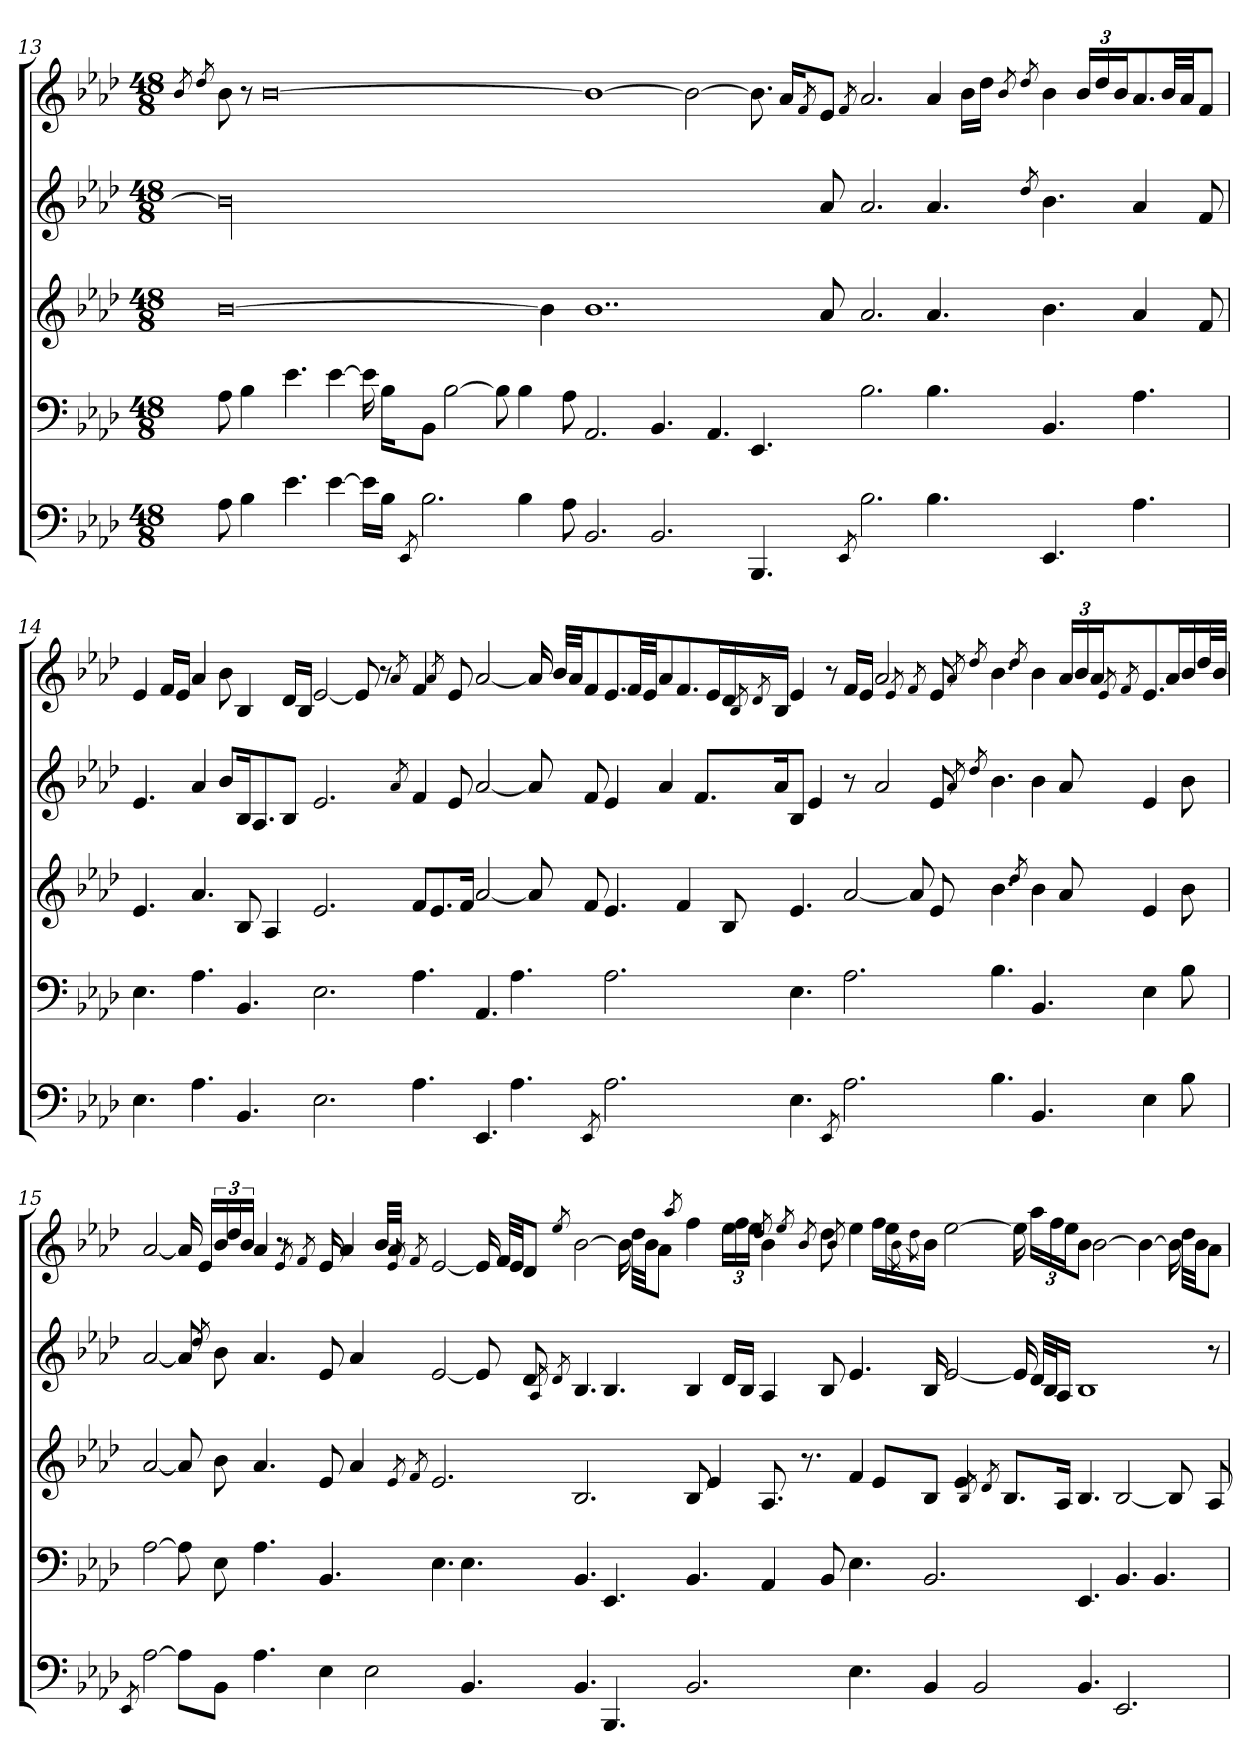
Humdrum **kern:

**kern	**kern	**kern	**kern	**kern
*part5	*part4	*part3	*part2	*part1
*staff5	*staff4	*staff3	*staff2	*staff1
*clefF4	*clefF4	*clefG2	*clefG2	*clefG2
*k[b-e-a-d-]	*k[b-e-a-d-]	*k[b-e-a-d-]	*k[b-e-a-d-]	*k[b-e-a-d-]
*M48/8	*M48/8	*M48/8	*M48/8	*M48/8
=13	=13	=13	=13	=13
.	.	.	.	8qb-
.	.	.	.	8qdd-
8A-	8A-	[0b-	00b-]	8b-
4B-	4B-	.	.	8r
.	.	.	.	[0b-
4.e-	4.e-	.	.	.
[4e-	[4e-	.	.	.
16e-\LL]	16e-]	.	.	.
16B-\JJ	16B-\KL	.	.	.
8qEE-	.	.	.	.
2.B-	8BB-\J	.	.	.
.	[2B-	.	.	.
.	8B-]	.	.	.
4B-	4B-	.	.	.
.	.	4b-]	.	.
8A-	8A-	.	.	.
2.BB-	2.AA-	1..b-	.	1b-_
2.BB-	4.BB-	.	.	.
.	.	.	.	2b-_
.	4.AA-	.	.	.
4.BBB-	4.EE-	.	.	8.b-]
.	.	.	.	16a-/KL
.	.	.	.	8qf/
.	.	8a-	8a-	8e-/J
8qEE-	.	.	.	8qf
2.B-	2.B-	2.a-	2.a-	2.a-
4.B-	4.B-	4.a-	4.a-	4a-
.	.	.	.	16b-\LL
.	.	.	.	16dd-\JJ
.	.	.	.	8qb-
.	.	.	8qdd-	8qdd-
4.EE-	4.BB-	4.b-	4.b-	4b-
.	.	.	.	24b-/LL
.	.	.	.	24dd-/
.	.	.	.	24b-/J
4.A-	4.A-	4a-	4a-	8.a-/
.	.	.	.	32b-/LL
.	.	.	.	32a-/JJ
.	.	8f	8f	8f/J
=14	=14	=14	=14	=14
4.E-	4.E-	4.e-	4.e-	4e-
.	.	.	.	16f/LL
.	.	.	.	16e-/JJ
4.A-	4.A-	4.a-	4a-	4a-
.	.	.	8b-/L	8b-
4.BB-	4.BB-	8B-	16B-/K	4B-
.	.	.	8.A-/	.
.	.	4A-	.	.
.	.	.	8B-/J	16d-/LL
.	.	.	.	16B-/JJ
2.E-	2.E-	2.e-	2.e-	[2e-
.	.	.	.	8e-]
.	.	.	.	8r
.	.	.	8qa-	8qa-
4.A-	4.A-	8f/L	4f	4f
.	.	8.e-/	.	.
.	.	.	.	8qa-
.	.	.	8e-	8e-
.	.	16f/Jk	.	.
4.EE-	4.AA-	[2a-	[2a-	[2a-
4.A-	4.A-	.	.	.
.	.	8a-]	8a-]	16a-]
.	.	.	.	32b-/LLL
.	.	.	.	32a-/JJ
.	.	8f	8f	8f/
8qEE-	.	.	.	.
2.A-	2.A-	4.e-	4e-	8.e-/
.	.	.	.	32f/LL
.	.	.	.	32e-/JJ
.	.	.	4a-	8a-/
.	.	4f	.	8.f/
.	.	.	8.f/L	.
.	.	.	.	16e-/L
.	.	8B-	.	16d-/
.	.	.	.	8qB-/
.	.	.	.	8qd-/
.	.	.	16a-/K	16B-/JJ
4.E-	4.E-	4.e-	8B-/J	4e-
.	.	.	4e-	.
.	.	.	.	8r
8qEE-	.	.	.	.
2.A-	2.A-	[2a-	8r	16f/LL
.	.	.	.	16e-/JJ
.	.	.	2a-	2a-
.	.	8a-]	.	.
.	.	.	.	8qe-
.	.	.	.	8qf
.	.	8e-	8e-	8e-
.	.	.	8qa-	8qa-
.	.	.	8qdd-	8qdd-
4.B-	4.B-	4.b-	4.b-	4.b-
.	.	8qdd-	.	8qdd-
4.BB-	4.BB-	4b-	4b-	4b-
.	.	8a-	8a-	24a-/LL
.	.	.	.	24b-/
.	.	.	.	24a-/J
.	.	.	.	8qe-/
.	.	.	.	8qf/
4E-	4E-	4e-	4e-	8.e-/
.	.	.	.	16a-/L
8B-	8B-	8b-	8b-	16b-/
.	.	.	.	32dd-/L
.	.	.	.	32b-/JJJ
=15	=15	=15	=15	=15
8qEE-	.	.	.	.
[2A-	[2A-	[2a-	[2a-	[2a-
8A-\L]	8A-]	8a-]	8a-]	16a-]
.	.	.	.	16e-/LL
.	.	.	8qdd-	.
8BB-\J	8E-	8b-	8b-	24b-/
.	.	.	.	24dd-/
.	.	.	.	24b-/JJ
4.A-	4.A-	4.a-	4.a-	4a-
.	.	.	.	8r
.	.	.	.	8qe-
.	.	.	.	8qf
4E-	4.BB-	8e-	8e-	16e-
.	.	.	.	4a-
.	.	4a-	4a-	.
2E-	.	.	.	.
.	.	.	.	32b-/LLL
.	.	.	.	32a-/JJJ
.	.	8qe-	.	8qe-
.	.	8qf	.	8qf
.	4.E-	2.e-	[2e-	[2e-
4.BB-	4.E-	.	.	.
.	.	.	8e-]	16e-]
.	.	.	.	32f/LLL
.	.	.	.	32e-/JJ
.	.	.	8d-	8d-/J
.	.	.	8qA-	.
.	.	.	8qd-	8qee-
4.BB-	4.BB-	2.B-	4.B-	[2b-
4.BBB-	4.EE-	.	4.B-	.
.	.	.	.	16b-]
.	.	.	.	32dd-\LLL
.	.	.	.	32b-\JJ
.	.	.	.	8a-\J
.	.	.	.	8qaa-
2.BB-	4.BB-	8B-	4B-	4ff
.	.	4e-	.	.
.	.	.	16d-/LL	24ee-\LL
.	.	.	.	24ff\
.	.	.	16B-/JJ	.
.	.	.	.	24ee-\JJ
.	4AA-	8.A-	4A-	4b-
.	.	8.r	.	.
.	.	.	.	8qdd-
.	.	.	.	8qee-
.	.	.	.	8qb-
.	8BB-	.	8B-	8dd-
.	.	.	.	8qb-
4.E-	4.E-	4f	4.e-	4ee-
.	.	8e-/L	.	16ff\LL
.	.	.	.	16ee-\
.	.	.	.	8qb-\
.	.	.	.	8qdd-\
4BB-	2.BB-	8B-/J	16B-	16b-\JJ
.	.	.	[2e-	[2ee-
.	.	4.e-	.	.
2BB-	.	.	.	.
.	.	8qB-	.	.
.	.	8qd-	.	.
.	.	8.B-/L	.	.
.	.	.	16e-]	16ee-]
.	.	.	32d-/LLL	24aa-\LL
.	.	.	32B-/J	.
.	.	.	.	24ff\
.	.	16A-/Jk	16A-/JJ	.
.	.	.	.	24ee-\J
4.BB-	4.EE-	4.B-	1B-	8b-\J
.	.	.	.	[2b-
2.EE-	4.BB-	[2B-	.	.
.	.	.	.	4b-_
.	4.BB-	.	.	.
.	.	8B-]	.	16b-]
.	.	.	.	32dd-\LLL
.	.	.	.	32b-\JJ
.	.	8A-	8r	8a-\J
=	=	=	=	=
*-	*-	*-	*-	*-
